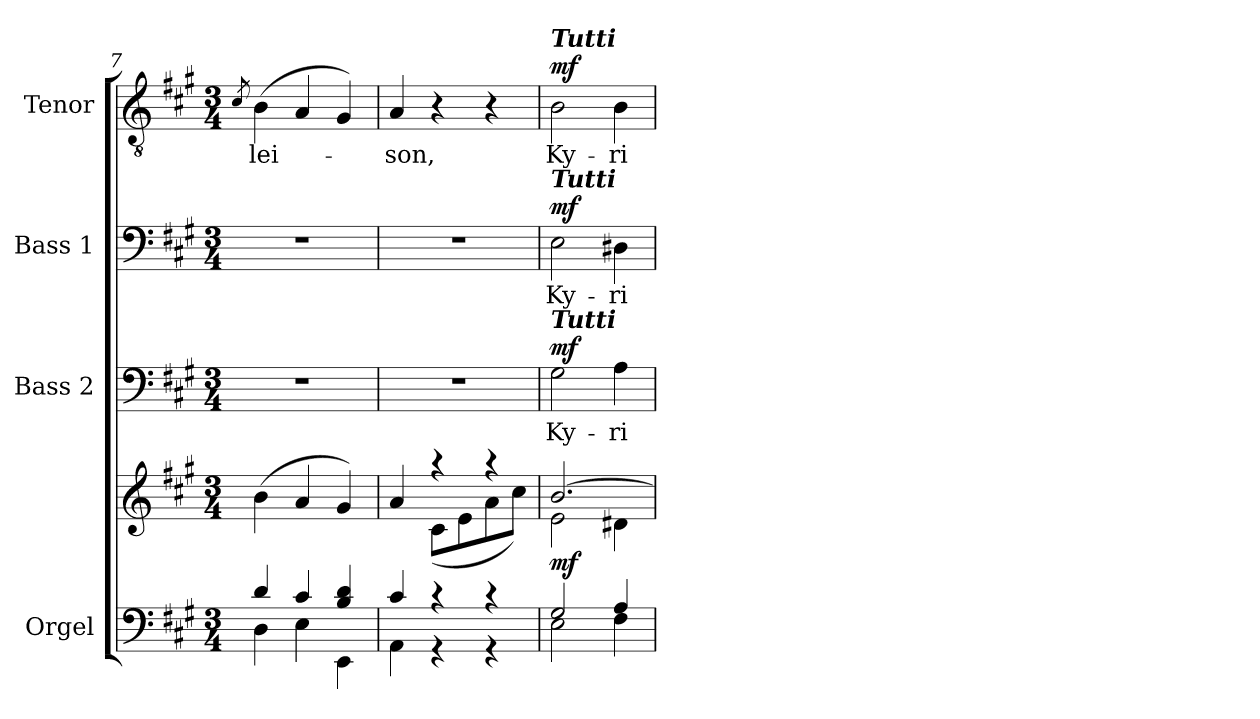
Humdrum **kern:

**kern	**kern	**dynam	**kern	**text	**dynam	**kern	**text	**dynam	**kern	**text	**dynam
*part4	*part4	*part4	*part3	*part3	*part3	*part2	*part2	*part2	*part1	*part1	*part1
*staff5	*staff4	*staff4/5	*staff3	*staff3	*staff3	*staff2	*staff2	*staff2	*staff1	*staff1	*staff1
*I"Orgel	*	*	*I"Bass 2	*	*	*I"Bass 1	*	*	*I"Tenor	*	*
*I'Org.	*	*	*I'B2.	*	*	*I'B1.	*	*	*I'T.	*	*
!!LO:LB:g=z
*clefF4	*clefG2	*	*clefF4	*	*	*clefF4	*	*	*clefGv2	*	*
*k[f#c#g#]	*k[f#c#g#]	*	*k[f#c#g#]	*	*	*k[f#c#g#]	*	*	*k[f#c#g#]	*	*
*A:	*A:	*	*A:	*	*	*A:	*	*	*A:	*	*
*M3/4	*M3/4	*	*M3/4	*	*	*M3/4	*	*	*M3/4	*	*
=7	=7	=7	=7	=7	=7	=7	=7	=7	=7	=7	=7
.	.	.	.	.	.	.	.	.	8qc#/	.	.
*^	*	*	*	*	*	*	*	*	*	*	*
!	!	!	!	!	!	!	!	!	!	!	!LO:LY:b	!
4d/	4D\	(>4b\	.	2.r	.	.	2.r	.	.	(>4B\	-lei-	.
4c#/	4E\	4a/	.	.	.	.	.	.	.	4A/	.	.
4B/ 4d/	4EE\	4g#/)	.	.	.	.	.	.	.	4G#/)	.	.
=8	=8	=8	=8	=8	=8	=8	=8	=8	=8	=8	=8	=8
*	*	*^	*	*	*	*	*	*	*	*	*	*
!	!	!	!	!	!	!	!	!	!	!	!	!LO:LY:b	!
4c#/	4AA\	4a/	4ryy	.	2.r	.	.	2.r	.	.	4A/	-son,	.
4r	4r	4raa	(>8c#\L	.	.	.	.	.	.	.	4r	.	.
.	.	.	8e\	.	.	.	.	.	.	.	.	.	.
4r	4r	4raa	8a\	.	.	.	.	.	.	.	4r	.	.
.	.	.	8cc#\J)	.	.	.	.	.	.	.	.	.	.
=9	=9	=9	=9	=9	=9	=9	=9	=9	=9	=9	=9	=9	=9
!	!	!	!	!	!	!	!	!	!	!	!LO:TX:a:Bi:t=Tutti	!	!
!	!	!	!	!	!	!	!	!LO:TX:a:Bi:t=Tutti	!	!	!	!	!
!	!	!	!	!	!LO:TX:a:Bi:t=Tutti	!	!	!	!	!	!	!	!
!	!	!	!	!LO:DY:b	!	!LO:LY:b	!LO:DY:a	!	!LO:LY:b	!LO:DY:a	!	!LO:LY:b	!LO:DY:a
2G#/	2E\	[>2.b/	2e\	mf	2G#\	Ky-	mf	2E\	Ky-	mf	2B\	Ky-	mf
!	!	!	!	!	!	!LO:LY:b	!	!	!LO:LY:b	!	!	!LO:LY:b	!
4A/	4F#\	.	4d#X\	.	4A\	-ri-	.	4D#X\	-ri-	.	4B\	-ri-	.
*v	*v	*	*	*	*	*	*	*	*	*	*	*	*
*	*v	*v	*	*	*	*	*	*	*	*	*	*
=	=	=	=	=	=	=	=	=	=	=	=
*-	*-	*-	*-	*-	*-	*-	*-	*-	*-	*-	*-
